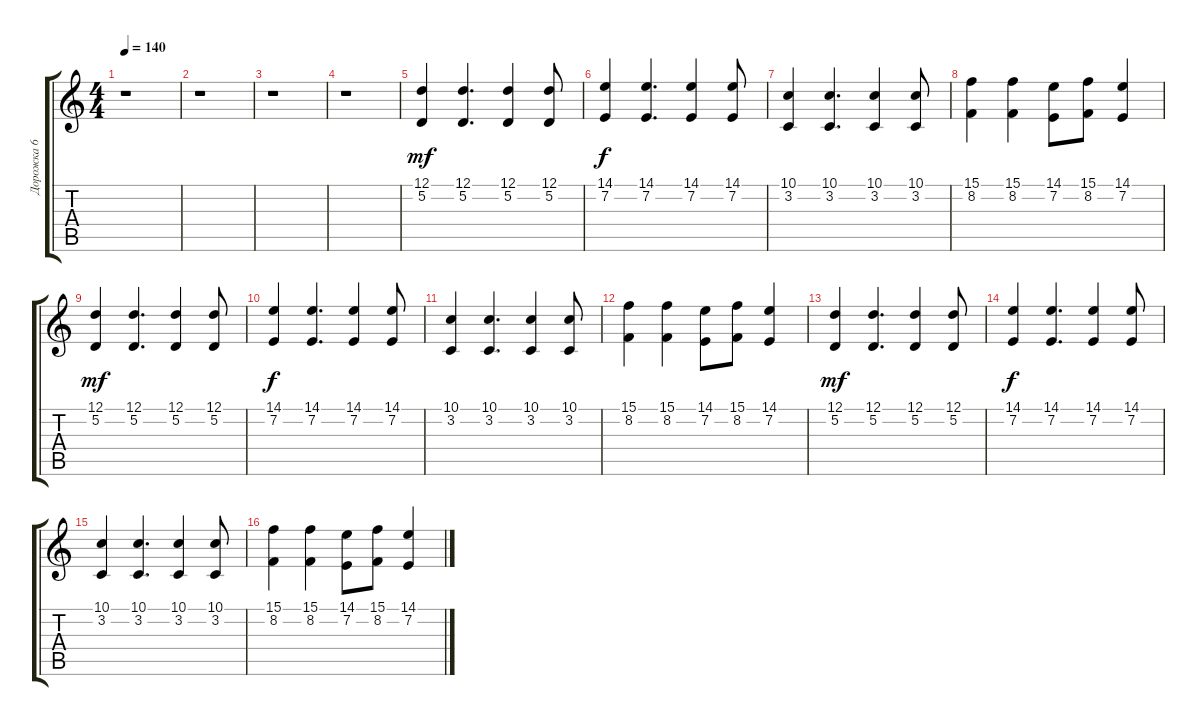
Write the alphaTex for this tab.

\track ("Дорожка 6" "Дорожка 6") {instrument musicbox}
\staff {score tabs}
\tuning (D4 A3 F3 C3 G2 C2) {hide}
\ts (4 4)
\tempo 140
\clef g2
\ks c
r.1{dy f} |
r.1 |
r.1 |
r.1 |
(12.1 5.2).4{dy mf} (12.1 5.2).4{d} (12.1 5.2).4 (12.1 5.2).8 |
(14.1 7.2).4{dy f} (14.1 7.2).4{d} (14.1 7.2).4 (14.1 7.2).8 |
(10.1 3.2).4 (10.1 3.2).4{d} (10.1 3.2).4 (10.1 3.2).8 |
(15.1 8.2).4 (15.1 8.2).4 (14.1 7.2).8 (15.1 8.2).8 (14.1 7.2).4 |
(12.1 5.2).4{dy mf} (12.1 5.2).4{d} (12.1 5.2).4 (12.1 5.2).8 |
(14.1 7.2).4{dy f} (14.1 7.2).4{d} (14.1 7.2).4 (14.1 7.2).8 |
(10.1 3.2).4 (10.1 3.2).4{d} (10.1 3.2).4 (10.1 3.2).8 |
(15.1 8.2).4 (15.1 8.2).4 (14.1 7.2).8 (15.1 8.2).8 (14.1 7.2).4 |
(12.1 5.2).4{dy mf} (12.1 5.2).4{d} (12.1 5.2).4 (12.1 5.2).8 |
(14.1 7.2).4{dy f} (14.1 7.2).4{d} (14.1 7.2).4 (14.1 7.2).8 |
(10.1 3.2).4 (10.1 3.2).4{d} (10.1 3.2).4 (10.1 3.2).8 |
(15.1 8.2).4 (15.1 8.2).4 (14.1 7.2).8 (15.1 8.2).8 (14.1 7.2).4
